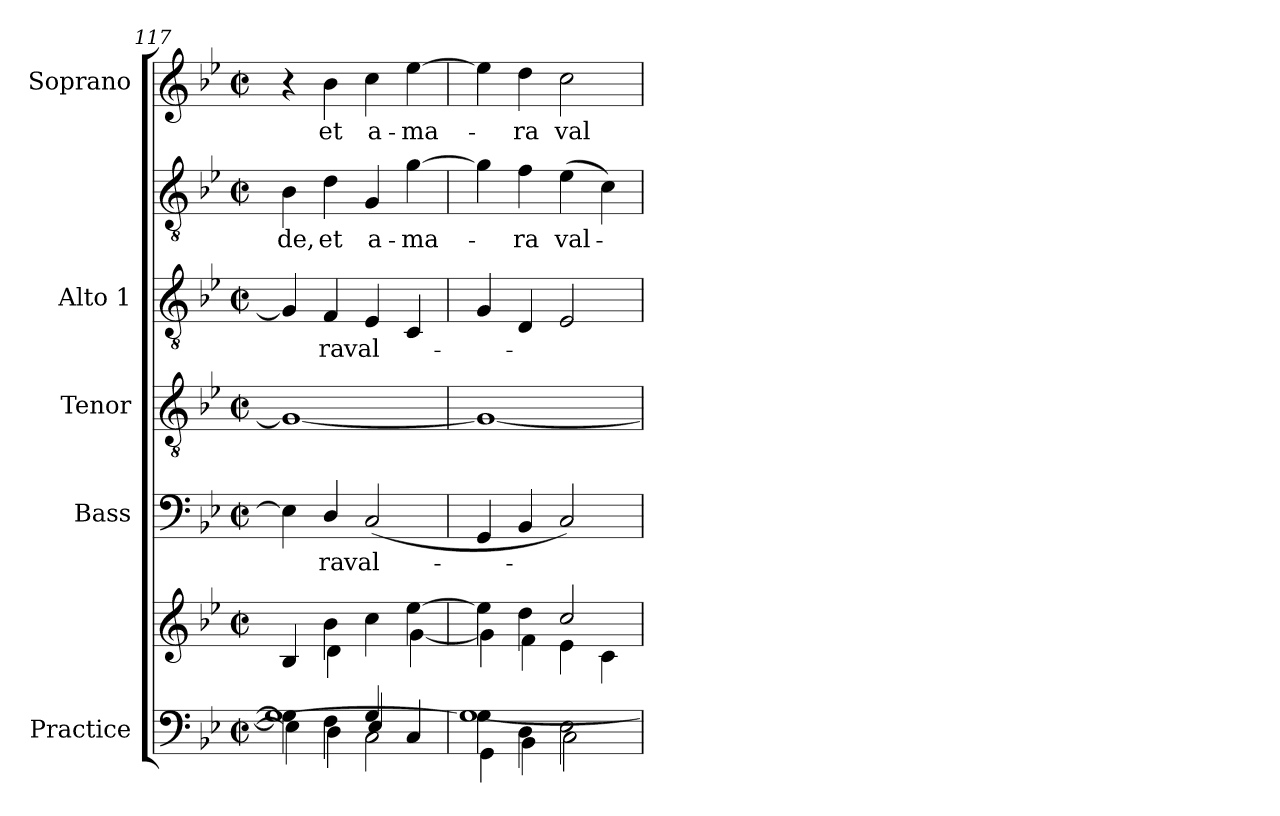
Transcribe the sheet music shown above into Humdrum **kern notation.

**kern	**kern	**kern	**text	**kern	**kern	**text	**kern	**text	**kern	**text
*part5	*part5	*part4	*part4	*part3	*part2	*part2	*part2	*part2	*part1	*part1
*staff7	*staff6	*staff5	*staff5	*staff4	*staff3	*staff3	*staff2	*staff2	*staff1	*staff1
*I"Practice	*	*I"Bass	*	*I"Tenor	*I"Alto 1	*	*	*	*I"Soprano	*
*	*	*I'B	*	*I'T	*I'A	*	*	*	*I'S	*
!!LO:LB:g=z
*clefF4	*clefG2	*clefF4	*	*clefGv2	*clefGv2	*	*clefGv2	*	*clefG2	*
*k[b-e-]	*k[b-e-]	*k[b-e-]	*	*k[b-e-]	*k[b-e-]	*	*k[b-e-]	*	*k[b-e-]	*
*B-:	*B-:	*B-:	*	*B-:	*B-:	*	*B-:	*	*B-:	*
*M2/2	*M2/2	*M2/2	*	*M2/2	*M2/2	*	*M2/2	*	*M2/2	*
*met(c|)	*met(c|)	*met(c|)	*	*met(c|)	*met(c|)	*	*met(c|)	*	*met(c|)	*
=117	=117	=117	=117	=117	=117	=117	=117	=117	=117	=117
*^	*^	*	*	*	*	*	*	*	*	*
*	*^	*	*	*	*	*	*	*	*	*	*	*
*	*	*^	*	*	*	*	*	*	*	*	*	*	*
!	!	!	!	!	!	!	!	!	!	!	!	!LO:LY:b	!	!
2ryy	4G\]	1G/_	4E-\]	4ryy	4B-/	4E-]	.	1G_	4G]	.	4B-	de,	4r	.
!	!	!	!	!	!	!	!LO:LY:b	!	!	!LO:LY:b	!	!LO:LY:b	!	!LO:LY:b
.	4F\	.	4D\	4b-\	4d\	4D/	ra	.	4F	ra	4d	et	4b-	et
!	!	!	!	!	!	!	!LO:LY:b	!	!	!LO:LY:b	!	!LO:LY:b	!	!LO:LY:b
4G/	4E-/	.	2C\	4cc\	4ryy	(<2C	val-	.	4E-	val-	4G	a-	4cc	a-
!	!	!	!	!	!	!	!	!	!	!	!	!LO:LY:b	!	!LO:LY:b
4ryy	4C/	.	.	[4ee-\	[4g\	.	.	.	4C	.	[4g	-ma-	[4ee-	-ma-
*	*	*v	*v	*	*	*	*	*	*	*	*	*	*	*
=118	=118	=118	=118	=118	=118	=118	=118	=118	=118	=118	=118	=118	=118
4G\	1G/_	4GG\	4ee-\]	4g\]	4GG	.	1G_	4G	.	4g]	.	4ee-]	.
!	!	!	!	!	!	!	!	!	!	!	!LO:LY:b	!	!LO:LY:b
4D\	.	4BB-\	4dd\	4f\	4BB-	.	.	4D	.	4f\	ra	4dd	ra
!	!	!	!	!	!	!	!	!	!	!	!LO:LY:b	!	!LO:LY:b
2E-\	.	2C\	2cc/	4e-\	2C)	.	.	2E-	.	(>4e-	val-	2cc	val-
.	.	.	.	4c\	.	.	.	.	.	4c)	.	.	.
*v	*v	*v	*	*	*	*	*	*	*	*	*	*	*
*	*v	*v	*	*	*	*	*	*	*	*	*
=	=	=	=	=	=	=	=	=	=	=
*-	*-	*-	*-	*-	*-	*-	*-	*-	*-	*-
